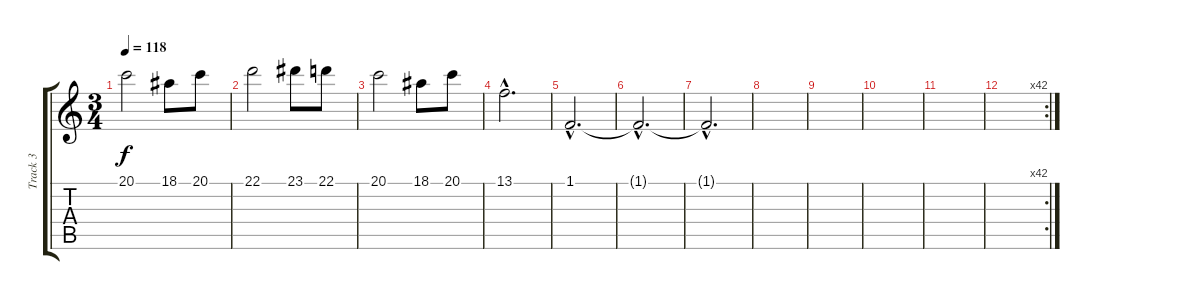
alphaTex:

\track ("Track 3" "Track 3") {instrument acousticgrandpiano}
\staff {score tabs}
\tuning (E4 B3 G3 D3 A2 E2) {hide}
\ts (3 4)
\tempo 118
\clef g2
\ks c
20.1{t}.2{dy f} 18.1.8 20.1.8 |
22.1.2 23.1.8 22.1.8 |
20.1.2 18.1.8 20.1.8 |
13.1{hac}.2{d} |
1.1{hac}.2{d} |
1.1{hac t}.2{d} |
1.1{hac t}.2{d} |
|
|
|
|
\rc 42
